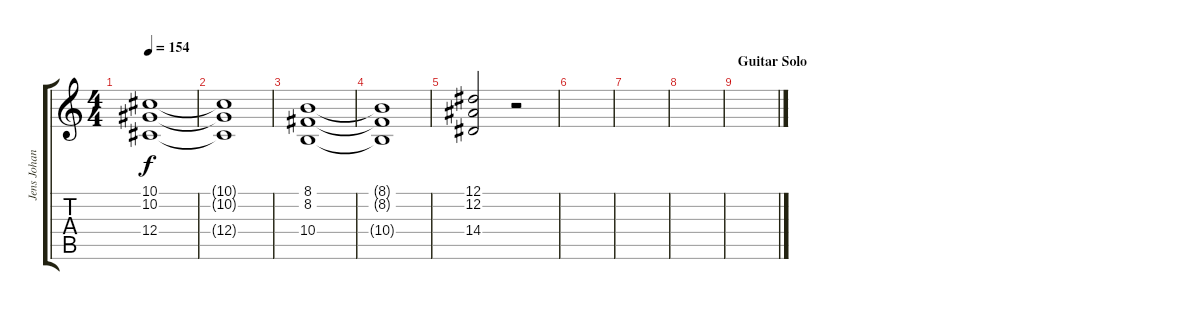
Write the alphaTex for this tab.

\track ("Jens Johansson - Keyboards" "Jens Johan") {instrument harpsichord}
\staff {score tabs}
\tuning (Eb4 Bb3 Gb3 Db3 Ab2 Eb2) {hide}
\ts (4 4)
\tempo 154
\clef g2
\ks c
(10.1 10.2 12.4).1{dy f volume 11 instrument choiraahs} |
(10.1{t} 10.2{t} 12.4{t}).1 |
(8.1 8.2 10.4).1 |
(8.1{t} 8.2{t} 10.4{t}).1 |
(12.1 12.2 14.4).2 r.2 |
|
|
|
\section ("" "Guitar Solo")
